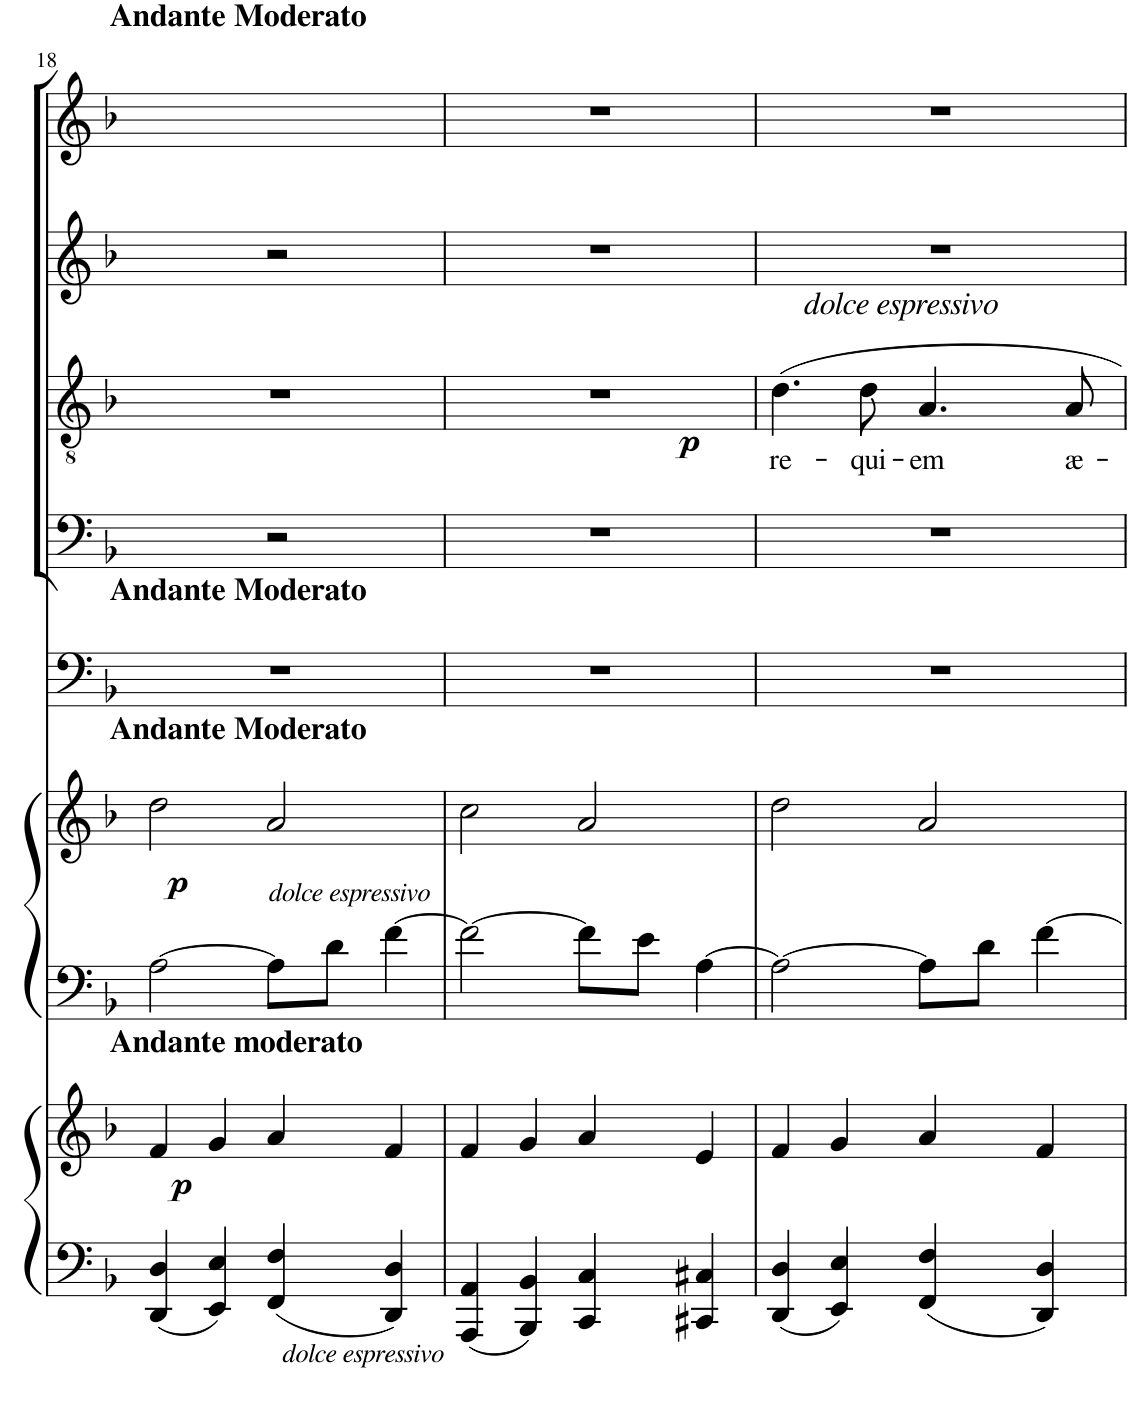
**kern	**kern	**dynam	**kern	**kern	**dynam	**kern	**kern	**text	**dynam	**kern	**kern
*part6	*part6	*part6	*part5	*part5	*part5	*part4	*part3	*part3	*part3	*part2	*part1
*staff8	*staff7	*staff7/8	*staff6	*staff5	*staff5/6	*staff4	*staff3	*staff3	*staff3	*staff2	*staff1
*I"Piano 2	*	*	*I"Piano 1	*	*	*I"Basses	*I"Ténors	*	*	*I"Altos	*I"Sopranos
*I'Pno	*	*	*I'Pno	*	*	*	*	*	*	*	*
!!LO:PB:g=z
*clefF4	*clefG2	*	*clefF4	*clefG2	*	*clefF4	*clefGv2	*	*	*clefG2	*clefG2
*k[b-]	*k[b-]	*	*k[b-]	*k[b-]	*	*k[b-]	*k[b-]	*	*	*k[b-]	*k[b-]
*M4/4	*M4/4	*	*M4/4	*M4/4	*	*M4/4	*M4/4	*	*	*M4/4	*M4/4
*met(c)	*met(c)	*	*met(c)	*met(c)	*	*met(c)	*met(c)	*	*	*met(c)	*met(c)
=18	=18	=18	=18	=18	=18	=18	=18	=18	=18	=18	=18
!	!	!	!	!	!	!	!	!	!	!	!LO:TX:a:B:t=Andante Moderato
!	!	!	!	!LO:TX:a:B:t=Andante Moderato	!	!	!	!	!	!	!
!	!LO:TX:a:B:t=Andante moderato	!	!	!	!	!	!	!	!	!	!
!	!	!LO:DY:b	!	!	!LO:DY:b	!	!	!	!	!	!
*	*	*	*	*^	*	*	*	*	*	*	*
4DD/ 4D/	4f/	p	[2A\	2dd\	2ryy	p	2E	1r	.	.	2cc	2cc
4EE/ 4E/	4g/	.	.	.	.	.	.	.	.	.	.	.
4FF/ 4F/	4a/	.	8A\L]	2a/	8ryy	.	2r	.	.	.	2r	2ryy
!	!	!	!	!	!	!LO:DY:b	!	!	!	!	!	!
.	.	.	8d\J	.	4.ryy	other-dynamics	.	.	.	.	.	.
!	!	!LO:DY:b=2	!	!	!	!	!	!	!	!	!	!
4DD/ 4D/	4f/	other-dynamics	[4f\	.	.	.	.	.	.	.	.	.
=19	=19	=19	=19	=19	=19	=19	=19	=19	=19	=19	=19	=19
!	!	!	!	!	!	!	!	!	!	!LO:DY:b	!	!
*	*	*	*	*v	*v	*	*	*	*	*	*	*
4AAA/ 4AA/	4f/	.	2f\_	2cc\	.	1r	1r	.	p	1r	1r
4BBB-/ 4BB-/	4g/	.	.	.	.	.	.	.	.	.	.
4CC/ 4C/	4a/	.	8f\L]	2a/	.	.	.	.	.	.	.
.	.	.	8e\J	.	.	.	.	.	.	.	.
4CC#X/ 4C#X/	4e/	.	[4A\	.	.	.	.	.	.	.	.
=20	=20	=20	=20	=20	=20	=20	=20	=20	=20	=20	=20
!	!	!	!	!	!	!	!LO:TX:a:i:t=dolce espressivo	!	!	!	!
!	!	!	!	!	!	!	!	!LO:LY:b	!	!	!
4DD/ 4D/	4f/	.	2A\_	2dd\	.	1r	4.d\	re-	.	1r	1r
4EE/ 4E/	4g/	.	.	.	.	.	.	.	.	.	.
!	!	!	!	!	!	!	!	!LO:LY:b	!	!	!
.	.	.	.	.	.	.	8d\	-qui-	.	.	.
!	!	!	!	!	!	!	!	!LO:LY:b	!	!	!
4FF/ 4F/	4a/	.	8A\L]	2a/	.	.	4.A/	-em	.	.	.
.	.	.	8d\J	.	.	.	.	.	.	.	.
4DD/ 4D/	4f/	.	[4f\	.	.	.	.	.	.	.	.
!	!	!	!	!	!	!	!	!LO:LY:b	!	!	!
.	.	.	.	.	.	.	8A/	æ-	.	.	.
=	=	=	=	=	=	=	=	=	=	=	=
*-	*-	*-	*-	*-	*-	*-	*-	*-	*-	*-	*-
